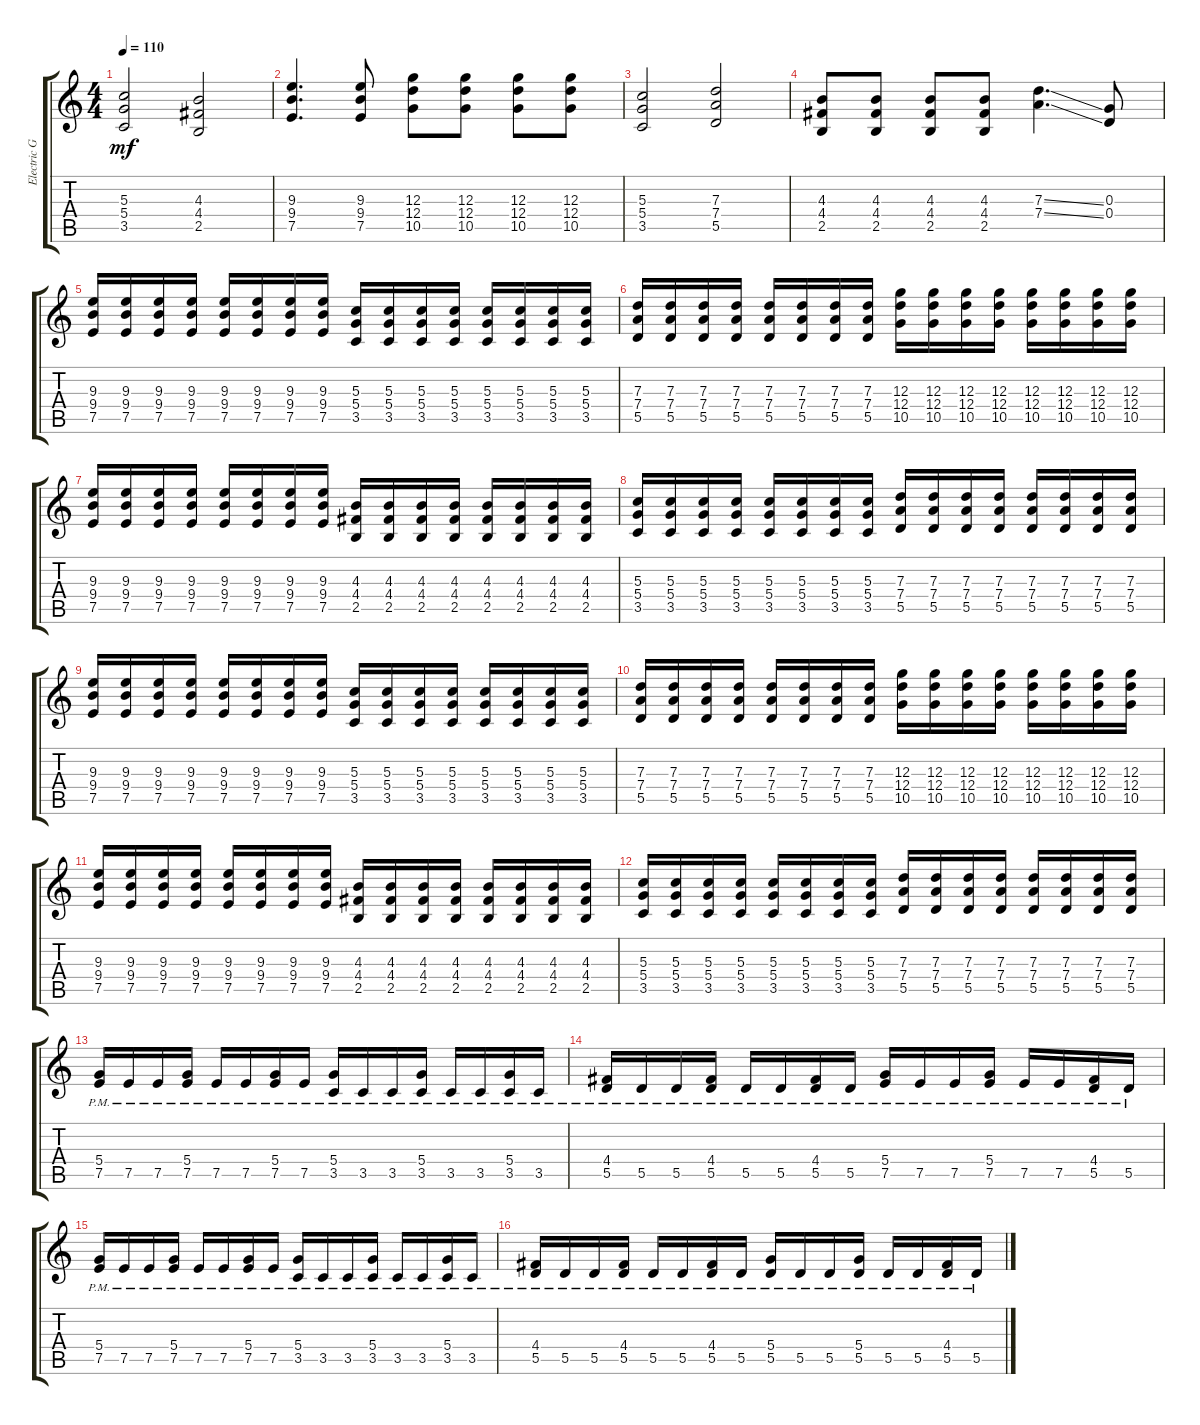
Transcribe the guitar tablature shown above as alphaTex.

\track ("Electric Guitar (Drive)" "Electric G") {instrument overdrivenguitar}
\staff {score tabs}
\tuning (E4 B3 G3 D3 A2 E2) {hide}
\ts (4 4)
\tempo 110
\clef g2
\ks c
(5.3 5.4 3.5).2{dy mf} (4.3 4.4 2.5).2 |
(9.3 9.4 7.5).4{d} (9.3 9.4 7.5).8 (12.3 12.4 10.5).8 (12.3 12.4 10.5).8 (12.3 12.4 10.5).8 (12.3 12.4 10.5).8 |
(5.3 5.4 3.5).2 (7.3 7.4 5.5).2 |
(4.3 4.4 2.5).8 (4.3 4.4 2.5).8 (4.3 4.4 2.5).8 (4.3 4.4 2.5).8 (7.3{ss} 7.4{ss}).4{d} (0.3 0.4).8 |
(9.3 9.4 7.5).16 (9.3 9.4 7.5).16 (9.3 9.4 7.5).16 (9.3 9.4 7.5).16 (9.3 9.4 7.5).16 (9.3 9.4 7.5).16 (9.3 9.4 7.5).16 (9.3 9.4 7.5).16 (5.3 5.4 3.5).16 (5.3 5.4 3.5).16 (5.3 5.4 3.5).16 (5.3 5.4 3.5).16 (5.3 5.4 3.5).16 (5.3 5.4 3.5).16 (5.3 5.4 3.5).16 (5.3 5.4 3.5).16 |
(7.3 7.4 5.5).16 (7.3 7.4 5.5).16 (7.3 7.4 5.5).16 (7.3 7.4 5.5).16 (7.3 7.4 5.5).16 (7.3 7.4 5.5).16 (7.3 7.4 5.5).16 (7.3 7.4 5.5).16 (12.3 12.4 10.5).16 (12.3 12.4 10.5).16 (12.3 12.4 10.5).16 (12.3 12.4 10.5).16 (12.3 12.4 10.5).16 (12.3 12.4 10.5).16 (12.3 12.4 10.5).16 (12.3 12.4 10.5).16 |
(9.3 9.4 7.5).16 (9.3 9.4 7.5).16 (9.3 9.4 7.5).16 (9.3 9.4 7.5).16 (9.3 9.4 7.5).16 (9.3 9.4 7.5).16 (9.3 9.4 7.5).16 (9.3 9.4 7.5).16 (4.3 4.4 2.5).16 (4.3 4.4 2.5).16 (4.3 4.4 2.5).16 (4.3 4.4 2.5).16 (4.3 4.4 2.5).16 (4.3 4.4 2.5).16 (4.3 4.4 2.5).16 (4.3 4.4 2.5).16 |
(5.3 5.4 3.5).16 (5.3 5.4 3.5).16 (5.3 5.4 3.5).16 (5.3 5.4 3.5).16 (5.3 5.4 3.5).16 (5.3 5.4 3.5).16 (5.3 5.4 3.5).16 (5.3 5.4 3.5).16 (7.3 7.4 5.5).16 (7.3 7.4 5.5).16 (7.3 7.4 5.5).16 (7.3 7.4 5.5).16 (7.3 7.4 5.5).16 (7.3 7.4 5.5).16 (7.3 7.4 5.5).16 (7.3 7.4 5.5).16 |
(9.3 9.4 7.5).16 (9.3 9.4 7.5).16 (9.3 9.4 7.5).16 (9.3 9.4 7.5).16 (9.3 9.4 7.5).16 (9.3 9.4 7.5).16 (9.3 9.4 7.5).16 (9.3 9.4 7.5).16 (5.3 5.4 3.5).16 (5.3 5.4 3.5).16 (5.3 5.4 3.5).16 (5.3 5.4 3.5).16 (5.3 5.4 3.5).16 (5.3 5.4 3.5).16 (5.3 5.4 3.5).16 (5.3 5.4 3.5).16 |
(7.3 7.4 5.5).16 (7.3 7.4 5.5).16 (7.3 7.4 5.5).16 (7.3 7.4 5.5).16 (7.3 7.4 5.5).16 (7.3 7.4 5.5).16 (7.3 7.4 5.5).16 (7.3 7.4 5.5).16 (12.3 12.4 10.5).16 (12.3 12.4 10.5).16 (12.3 12.4 10.5).16 (12.3 12.4 10.5).16 (12.3 12.4 10.5).16 (12.3 12.4 10.5).16 (12.3 12.4 10.5).16 (12.3 12.4 10.5).16 |
(9.3 9.4 7.5).16 (9.3 9.4 7.5).16 (9.3 9.4 7.5).16 (9.3 9.4 7.5).16 (9.3 9.4 7.5).16 (9.3 9.4 7.5).16 (9.3 9.4 7.5).16 (9.3 9.4 7.5).16 (4.3 4.4 2.5).16 (4.3 4.4 2.5).16 (4.3 4.4 2.5).16 (4.3 4.4 2.5).16 (4.3 4.4 2.5).16 (4.3 4.4 2.5).16 (4.3 4.4 2.5).16 (4.3 4.4 2.5).16 |
(5.3 5.4 3.5).16 (5.3 5.4 3.5).16 (5.3 5.4 3.5).16 (5.3 5.4 3.5).16 (5.3 5.4 3.5).16 (5.3 5.4 3.5).16 (5.3 5.4 3.5).16 (5.3 5.4 3.5).16 (7.3 7.4 5.5).16 (7.3 7.4 5.5).16 (7.3 7.4 5.5).16 (7.3 7.4 5.5).16 (7.3 7.4 5.5).16 (7.3 7.4 5.5).16 (7.3 7.4 5.5).16 (7.3 7.4 5.5).16 |
(5.4{pm} 7.5).16 7.5{pm}.16 7.5{pm}.16 (5.4{pm} 7.5{pm}).16 7.5{pm}.16 7.5{pm}.16 (5.4{pm} 7.5{pm}).16 7.5{pm}.16 (5.4{pm} 3.5{pm}).16 3.5{pm}.16 3.5{pm}.16 (5.4{pm} 3.5{pm}).16 3.5{pm}.16 3.5{pm}.16 (5.4{pm} 3.5{pm}).16 3.5{pm}.16 |
(4.4{pm} 5.5{pm}).16 5.5{pm}.16 5.5{pm}.16 (4.4{pm} 5.5{pm}).16 5.5{pm}.16 5.5{pm}.16 (4.4{pm} 5.5{pm}).16 5.5{pm}.16 (5.4{pm} 7.5{pm}).16 7.5{pm}.16 7.5{pm}.16 (5.4 7.5{pm}).16 7.5{pm}.16 7.5{pm}.16 (4.4{pm} 5.5{pm}).16 5.5{pm}.16 |
(5.4{pm} 7.5{pm}).16 7.5{pm}.16 7.5{pm}.16 (5.4 7.5{pm}).16 7.5{pm}.16 7.5{pm}.16 (5.4 7.5{pm}).16 7.5{pm}.16 (5.4{pm} 3.5{pm}).16 3.5{pm}.16 3.5{pm}.16 (5.4{pm} 3.5{pm}).16 3.5{pm}.16 3.5{pm}.16 (5.4{pm} 3.5{pm}).16 3.5{pm}.16 |
(4.4{pm} 5.5{pm}).16 5.5{pm}.16 5.5{pm}.16 (4.4{pm} 5.5{pm}).16 5.5{pm}.16 5.5{pm}.16 (4.4{pm} 5.5{pm}).16 5.5{pm}.16 (5.4{pm} 5.5{pm}).16 5.5{pm}.16 5.5{pm}.16 (5.4{pm} 5.5{pm}).16 5.5{pm}.16 5.5{pm}.16 (4.4{pm} 5.5{pm}).16 5.5{pm}.16
